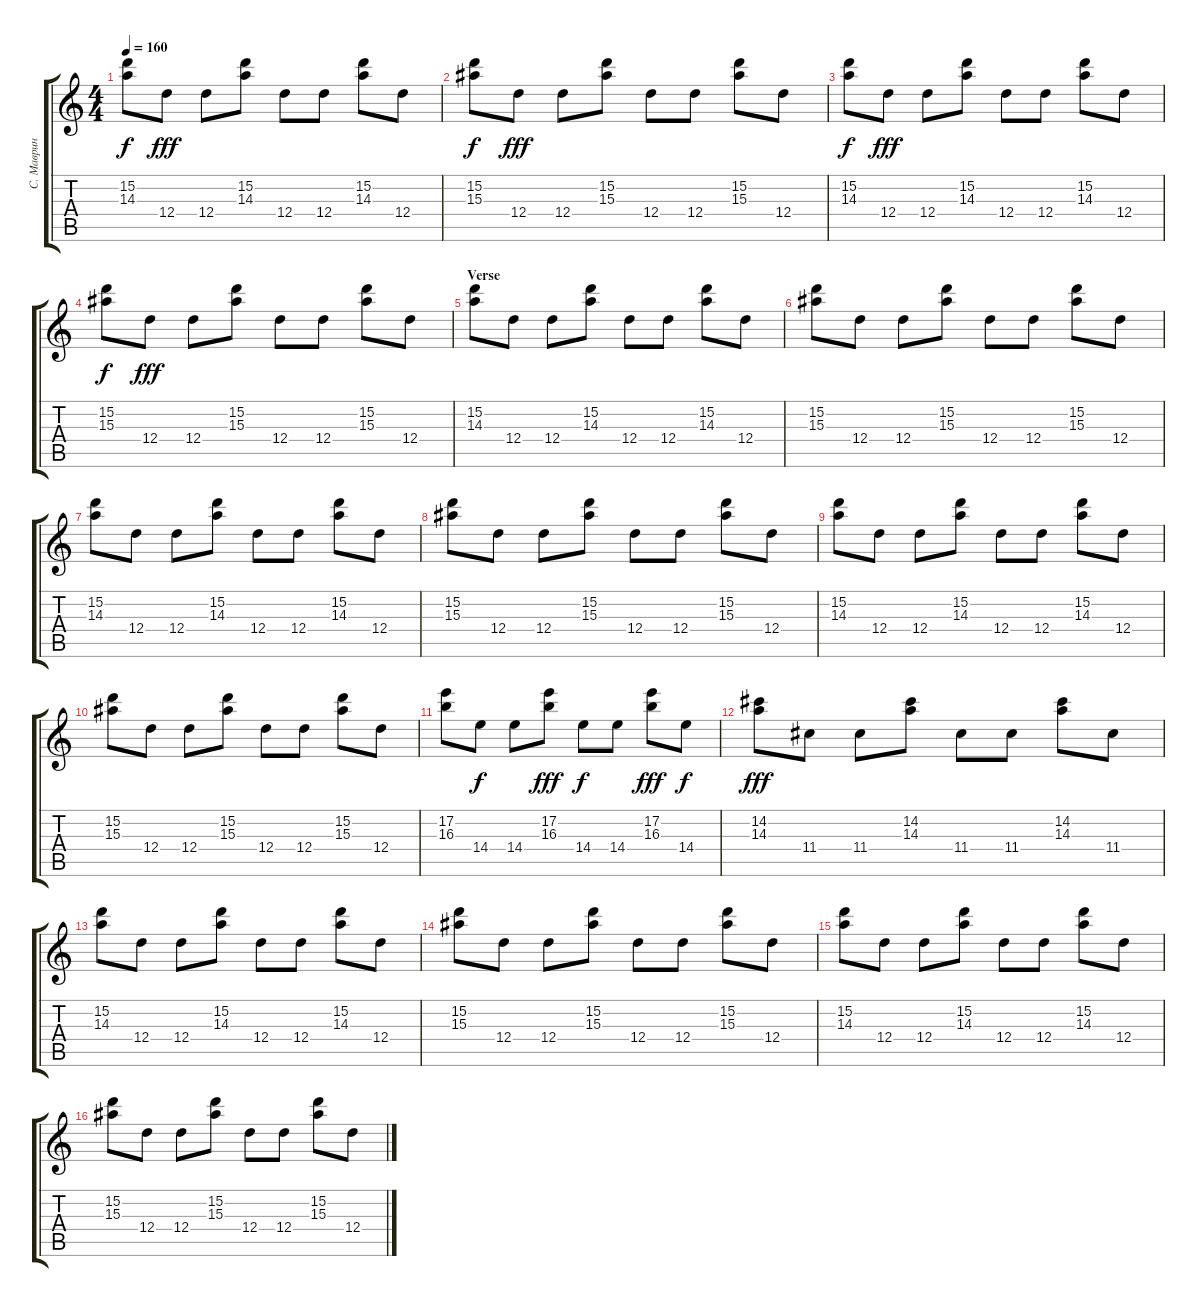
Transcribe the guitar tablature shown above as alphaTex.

\track ("C. Маврин" "C. Маврин") {instrument overdrivenguitar}
\staff {score tabs}
\tuning (E4 B3 G3 D3 A2 E2) {hide}
\ts (4 4)
\tempo 160
\clef g2
\ks c
(15.2 14.3).8{dy f} 12.4.8{dy fff} 12.4.8 (15.2 14.3).8 12.4.8 12.4.8 (15.2 14.3).8 12.4.8 |
(15.2 15.3).8{dy f} 12.4.8{dy fff} 12.4.8 (15.2 15.3).8 12.4.8 12.4.8 (15.2 15.3).8 12.4.8 |
(15.2 14.3).8{dy f} 12.4.8{dy fff} 12.4.8 (15.2 14.3).8 12.4.8 12.4.8 (15.2 14.3).8 12.4.8 |
(15.2 15.3).8{dy f} 12.4.8{dy fff} 12.4.8 (15.2 15.3).8 12.4.8 12.4.8 (15.2 15.3).8 12.4.8 |
\section ("" "Verse")
(15.2 14.3).8 12.4.8 12.4.8 (15.2 14.3).8 12.4.8 12.4.8 (15.2 14.3).8 12.4.8 |
(15.2 15.3).8 12.4.8 12.4.8 (15.2 15.3).8 12.4.8 12.4.8 (15.2 15.3).8 12.4.8 |
(15.2 14.3).8 12.4.8 12.4.8 (15.2 14.3).8 12.4.8 12.4.8 (15.2 14.3).8 12.4.8 |
(15.2 15.3).8 12.4.8 12.4.8 (15.2 15.3).8 12.4.8 12.4.8 (15.2 15.3).8 12.4.8 |
(15.2 14.3).8 12.4.8 12.4.8 (15.2 14.3).8 12.4.8 12.4.8 (15.2 14.3).8 12.4.8 |
(15.2 15.3).8 12.4.8 12.4.8 (15.2 15.3).8 12.4.8 12.4.8 (15.2 15.3).8 12.4.8 |
(17.2 16.3).8 14.4.8{dy f} 14.4.8 (17.2 16.3).8{dy fff} 14.4.8{dy f} 14.4.8 (17.2 16.3).8{dy fff} 14.4.8{dy f} |
(14.2 14.3).8{dy fff} 11.4.8 11.4.8 (14.2 14.3).8 11.4.8 11.4.8 (14.2 14.3).8 11.4.8 |
(15.2 14.3).8 12.4.8 12.4.8 (15.2 14.3).8 12.4.8 12.4.8 (15.2 14.3).8 12.4.8 |
(15.2 15.3).8 12.4.8 12.4.8 (15.2 15.3).8 12.4.8 12.4.8 (15.2 15.3).8 12.4.8 |
(15.2 14.3).8 12.4.8 12.4.8 (15.2 14.3).8 12.4.8 12.4.8 (15.2 14.3).8 12.4.8 |
(15.2 15.3).8 12.4.8 12.4.8 (15.2 15.3).8 12.4.8 12.4.8 (15.2 15.3).8 12.4.8
